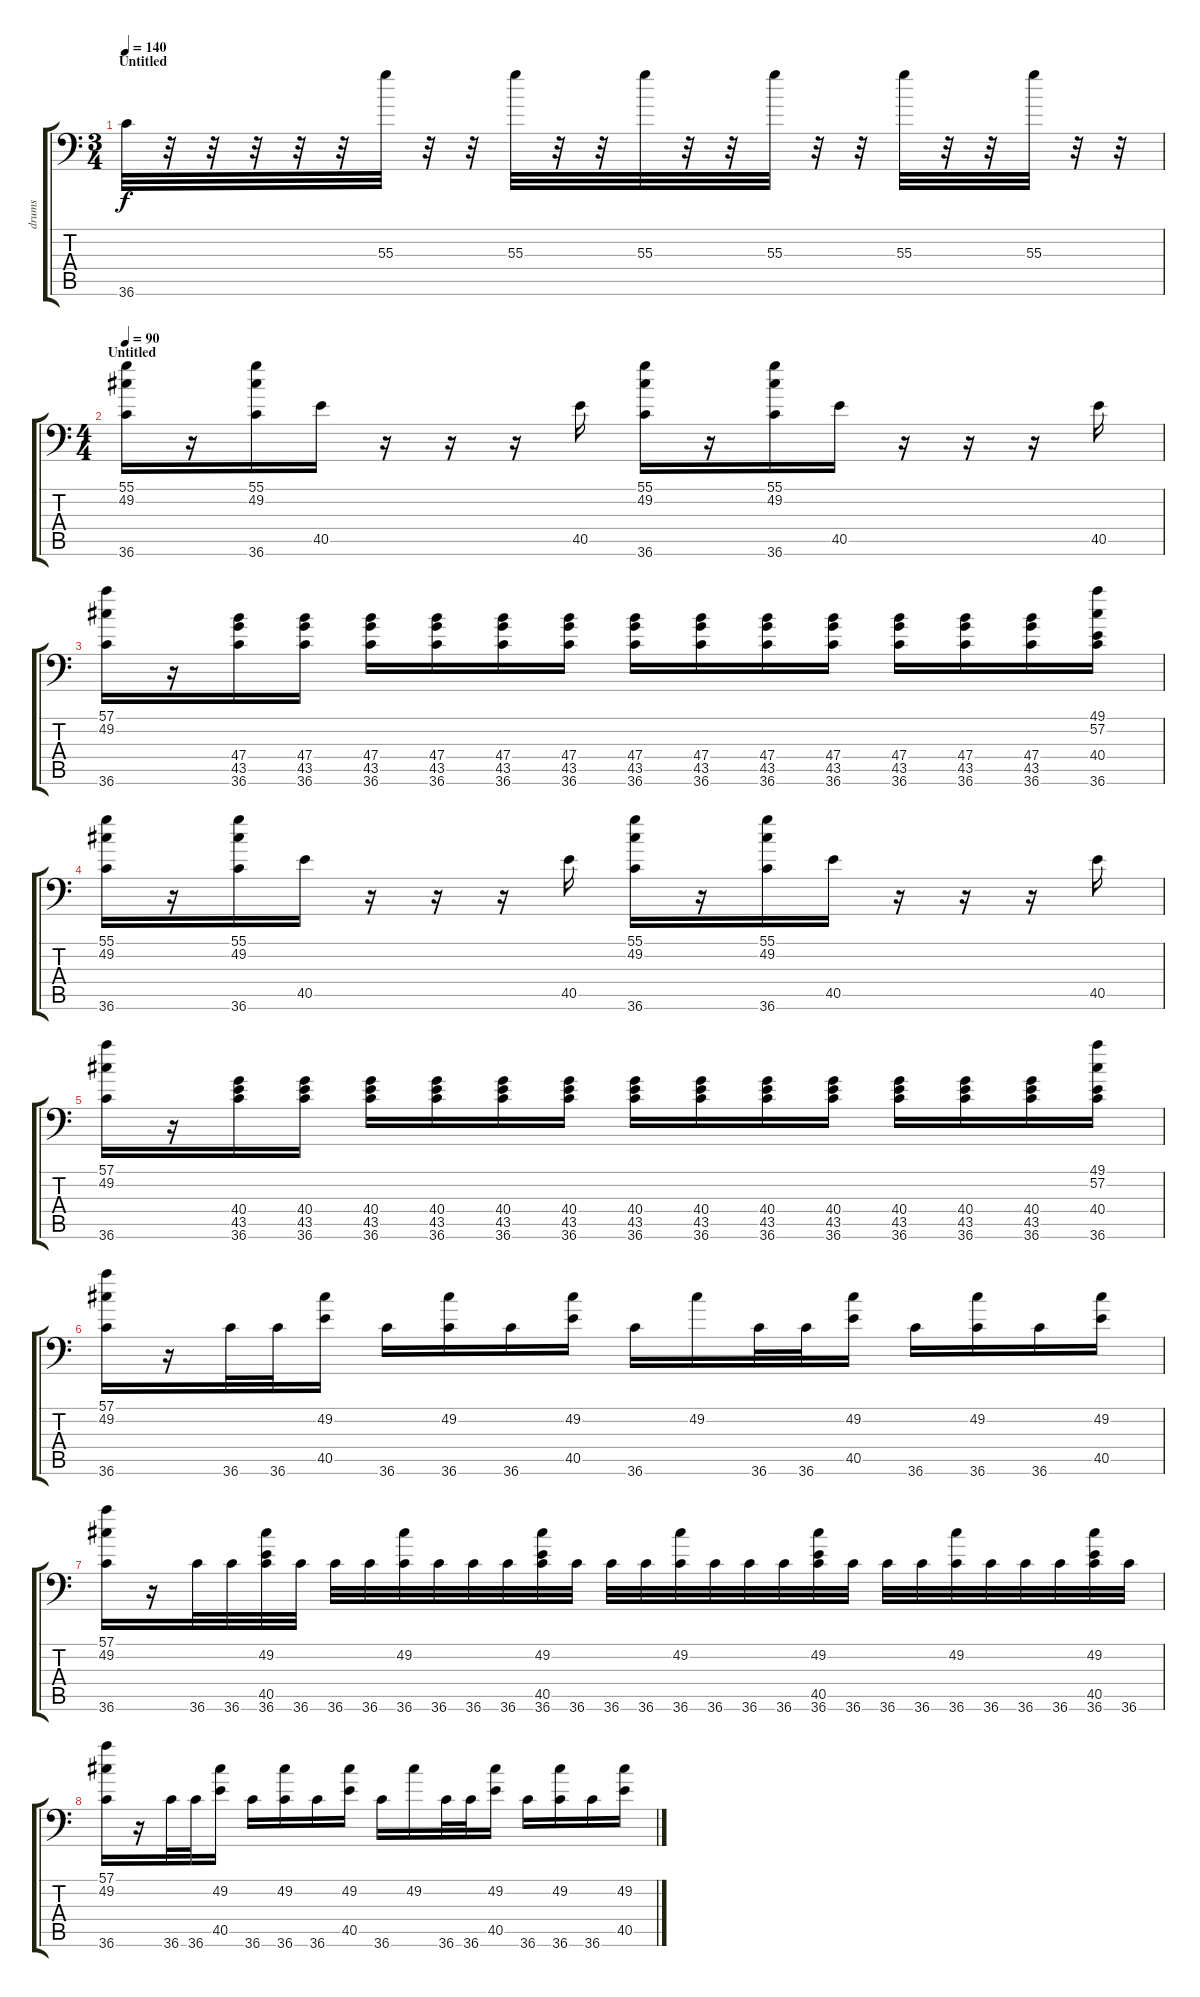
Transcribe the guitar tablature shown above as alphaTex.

\track ("drums" "drums") {instrument acousticgrandpiano}
\staff {score tabs}
\tuning (C-1 C-1 C-1 C-1 C-1 C-1) {hide}
\ts (3 4)
\section ("" "Untitled")
\tempo 140
\clef f4
\ks c
36.6.32{dy f} r.32 r.32 r.32 r.32 r.32 55.3.32 r.32 r.32 55.3.32 r.32 r.32 55.3.32 r.32 r.32 55.3.32 r.32 r.32 55.3.32 r.32 r.32 55.3.32 r.32 r.32 |
\ts (4 4)
\section ("" "Untitled")
\tempo 90
(55.1 49.2 36.6).16 r.16 (55.1 49.2 36.6).16 40.5.16 r.16 r.16 r.16 40.5.16 (55.1 49.2 36.6).16 r.16 (55.1 49.2 36.6).16 40.5.16 r.16 r.16 r.16 40.5.16 |
(57.1 49.2 36.6).16 r.16 (47.4 43.5 36.6).16 (47.4 43.5 36.6).16 (47.4 43.5 36.6).16 (47.4 43.5 36.6).16 (47.4 43.5 36.6).16 (47.4 43.5 36.6).16 (47.4 43.5 36.6).16 (47.4 43.5 36.6).16 (47.4 43.5 36.6).16 (47.4 43.5 36.6).16 (47.4 43.5 36.6).16 (47.4 43.5 36.6).16 (47.4 43.5 36.6).16 (49.1 57.2 40.4 36.6).16 |
(55.1 49.2 36.6).16 r.16 (55.1 49.2 36.6).16 40.5.16 r.16 r.16 r.16 40.5.16 (55.1 49.2 36.6).16 r.16 (55.1 49.2 36.6).16 40.5.16 r.16 r.16 r.16 40.5.16 |
(57.1 49.2 36.6).16 r.16 (40.4 43.5 36.6).16 (40.4 43.5 36.6).16 (40.4 43.5 36.6).16 (40.4 43.5 36.6).16 (40.4 43.5 36.6).16 (40.4 43.5 36.6).16 (40.4 43.5 36.6).16 (40.4 43.5 36.6).16 (40.4 43.5 36.6).16 (40.4 43.5 36.6).16 (40.4 43.5 36.6).16 (40.4 43.5 36.6).16 (40.4 43.5 36.6).16 (49.1 57.2 40.4 36.6).16 |
(57.1 49.2 36.6).16 r.16 36.6.32 36.6.32 (49.2 40.5).16 36.6.16 (49.2 36.6).16 36.6.16 (49.2 40.5).16 36.6.16 49.2.16 36.6.32 36.6.32 (49.2 40.5).16 36.6.16 (49.2 36.6).16 36.6.16 (49.2 40.5).16 |
(57.1 49.2 36.6).16 r.16 36.6.32 36.6.32 (49.2 40.5 36.6).32 36.6.32 36.6.32 36.6.32 (49.2 36.6).32 36.6.32 36.6.32 36.6.32 (49.2 40.5 36.6).32 36.6.32 36.6.32 36.6.32 (49.2 36.6).32 36.6.32 36.6.32 36.6.32 (49.2 40.5 36.6).32 36.6.32 36.6.32 36.6.32 (49.2 36.6).32 36.6.32 36.6.32 36.6.32 (49.2 40.5 36.6).32 36.6.32 |
(57.1 49.2 36.6).16 r.16 36.6.32 36.6.32 (49.2 40.5).16 36.6.16 (49.2 36.6).16 36.6.16 (49.2 40.5).16 36.6.16 49.2.16 36.6.32 36.6.32 (49.2 40.5).16 36.6.16 (49.2 36.6).16 36.6.16 (49.2 40.5).16
